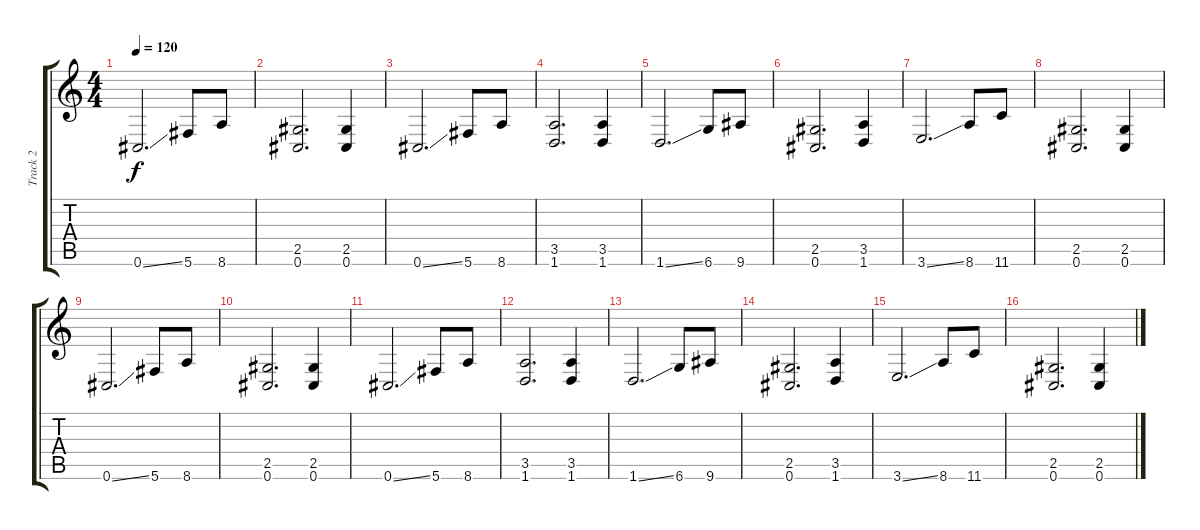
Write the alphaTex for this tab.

\track ("Track 2" "Track 2") {instrument distortionguitar}
\staff {score tabs}
\tuning (Db4 Ab3 E3 B2 Gb2 Db2) {hide}
\ts (4 4)
\tempo 120
\clef g2
\ks c
0.6{ss}.2{d dy f} 5.6.8 8.6.8 |
(2.5 0.6).2{d} (2.5 0.6).4 |
0.6{ss}.2{d} 5.6.8 8.6.8 |
(3.5 1.6).2{d} (3.5 1.6).4 |
1.6{ss}.2{d} 6.6.8 9.6.8 |
(2.5 0.6).2{d} (3.5 1.6).4 |
3.6{ss}.2{d} 8.6.8 11.6.8 |
(2.5 0.6).2{d} (2.5 0.6).4 |
0.6{ss}.2{d} 5.6.8 8.6.8 |
(2.5 0.6).2{d} (2.5 0.6).4 |
0.6{ss}.2{d} 5.6.8 8.6.8 |
(3.5 1.6).2{d} (3.5 1.6).4 |
1.6{ss}.2{d} 6.6.8 9.6.8 |
(2.5 0.6).2{d} (3.5 1.6).4 |
3.6{ss}.2{d} 8.6.8 11.6.8 |
(2.5 0.6).2{d} (2.5 0.6).4
